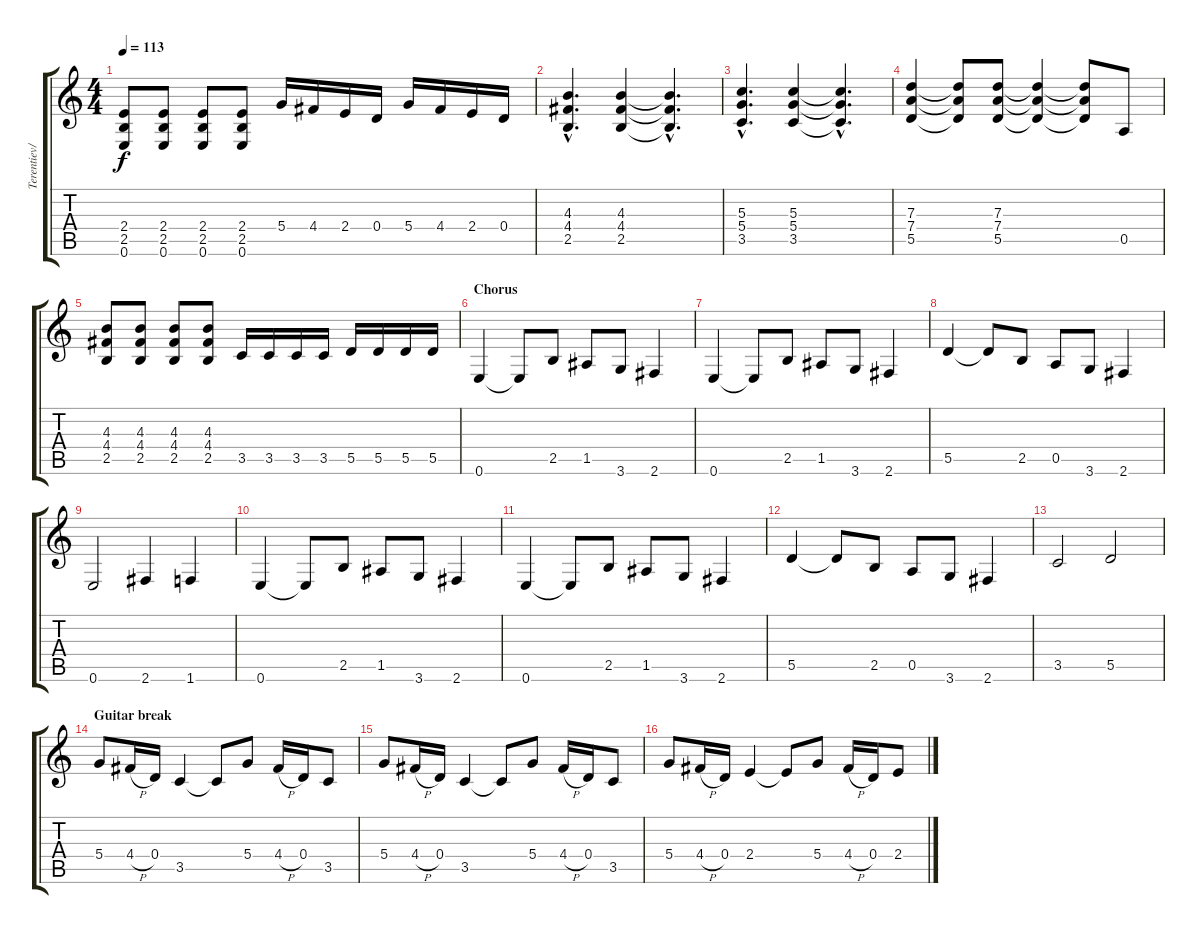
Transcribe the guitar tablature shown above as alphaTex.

\track ("Terentiev/Holstinin" "Terentiev/") {instrument distortionguitar}
\staff {score tabs}
\tuning (E4 B3 G3 D3 A2 E2) {hide}
\ts (4 4)
\tempo 113
\clef g2
\ks c
(2.4 2.5 0.6).8{dy f} (2.4 2.5 0.6).8 (2.4 2.5 0.6).8 (2.4 2.5 0.6).8 5.4.16 4.4.16 2.4.16 0.4.16 5.4.16 4.4.16 2.4.16 0.4.16 |
(4.3{hac} 4.4{hac} 2.5{hac}).4{d} (4.3 4.4 2.5).4 (4.3{hac t} 4.4{hac t} 2.5{hac t}).4{d} |
(5.3{hac} 5.4{hac} 3.5{hac}).4{d} (5.3 5.4 3.5).4 (5.3{hac t} 5.4{hac t} 3.5{hac t}).4{d} |
(7.3 7.4 5.5).4 (7.3{t} 7.4{t} 5.5{t}).8 (7.3 7.4 5.5).8 (7.3{t} 7.4{t} 5.5{t}).4 (7.3{t} 7.4{t} 5.5{t}).8 0.5.8 |
(4.3 4.4 2.5).8 (4.3 4.4 2.5).8 (4.3 4.4 2.5).8 (4.3 4.4 2.5).8 3.5.16 3.5.16 3.5.16 3.5.16 5.5.16 5.5.16 5.5.16 5.5.16 |
\section ("" "Chorus")
0.6.4 0.6{t}.8 2.5.8 1.5.8 3.6.8 2.6.4 |
0.6.4 0.6{t}.8 2.5.8 1.5.8 3.6.8 2.6.4 |
5.5.4 5.5{t}.8 2.5.8 0.5.8 3.6.8 2.6.4 |
0.6.2 2.6.4 1.6.4 |
0.6.4 0.6{t}.8 2.5.8 1.5.8 3.6.8 2.6.4 |
0.6.4 0.6{t}.8 2.5.8 1.5.8 3.6.8 2.6.4 |
5.5.4 5.5{t}.8 2.5.8 0.5.8 3.6.8 2.6.4 |
3.5.2 5.5.2 |
\section ("" "Guitar break")
5.4.8 4.4{h}.16 0.4.16 3.5.4 3.5{t}.8 5.4.8 4.4{h}.16 0.4.16 3.5.8 |
5.4.8 4.4{h}.16 0.4.16 3.5.4 3.5{t}.8 5.4.8 4.4{h}.16 0.4.16 3.5.8 |
5.4.8 4.4{h}.16 0.4.16 2.4.4 2.4{t}.8 5.4.8 4.4{h}.16 0.4.16 2.4.8
